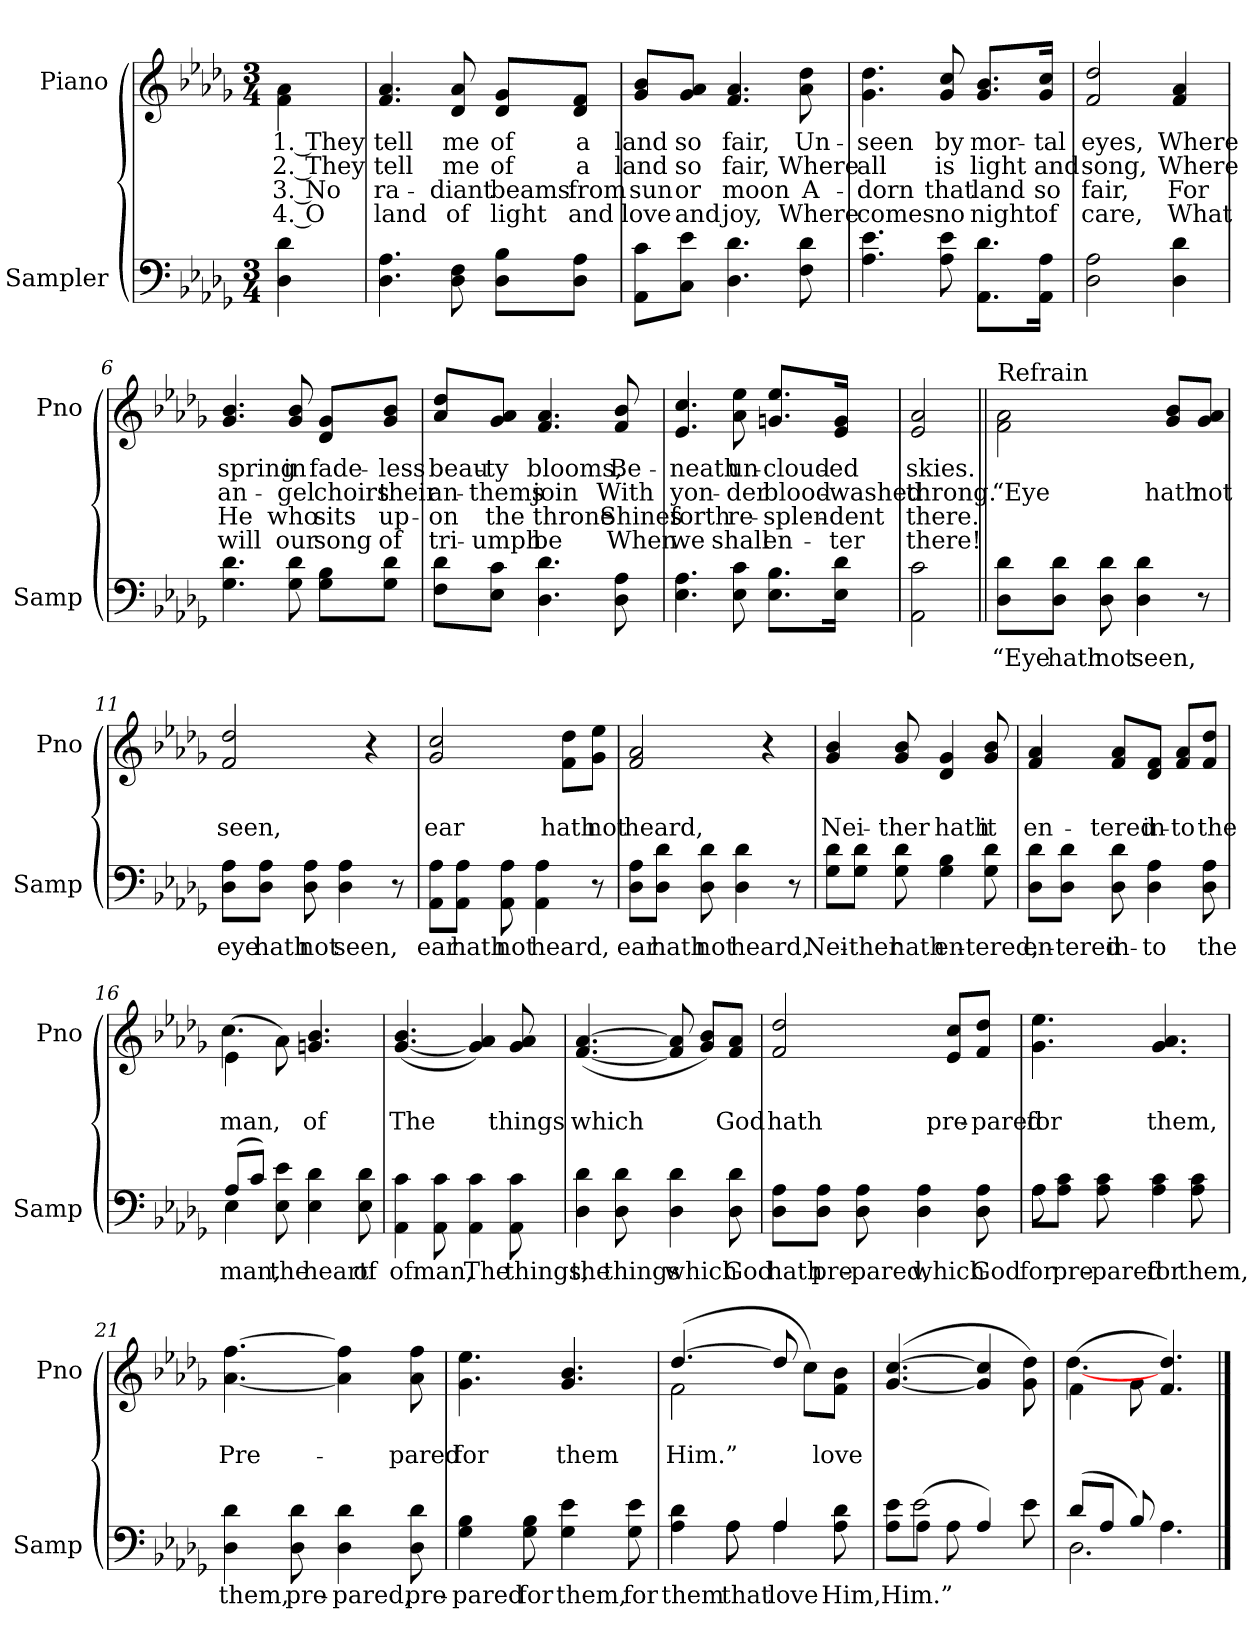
**kern	**text	**kern	**text	**text	**text	**text
*part2	*part2	*part1	*part1	*part1	*part1	*part1
*staff2	*staff2	*staff1	*staff1	*staff1	*staff1	*staff1
*I"Sampler	*	*I"Piano	*	*	*	*
*I'Samp	*	*I'Pno	*	*	*	*
*clefF4	*	*clefG2	*	*	*	*
*k[b-e-a-d-g-]	*	*k[b-e-a-d-g-]	*	*	*	*
*D-:	*	*D-:	*	*	*	*
*M3/4	*	*M3/4	*	*	*	*
=1	=1	=1	=1	=1	=1	=1
4D- 4d-	.	4f\ 4a-\	1. They	2. They	3. No	4. O
=2	=2	=2	=2	=2	=2	=2
4.D- 4.A-	.	4.f 4.a-	tell	tell	ra-	land
8D- 8F	.	8d- 8a-	me	me	-diant	of
8D-\ 8B-\L	.	8d-/ 8g-/L	of	of	beams	light
8D-\ 8A-\J	.	8d-/ 8f/J	a	a	from	and
=3	=3	=3	=3	=3	=3	=3
8AA-\ 8c\L	.	8g-/ 8b-/L	land	land	sun	love
8C\ 8e-\J	.	8g-/ 8a-/J	so	so	or	and
4.D- 4.d-	.	4.f 4.a-	fair,	fair,	moon	joy,
8F 8d-	.	8a- 8dd-	Un-	Where	A-	Where
=4	=4	=4	=4	=4	=4	=4
4.A- 4.e-	.	4.g- 4.dd-	-seen	all	-dorn	comes
8A- 8e-	.	8g- 8cc	by	is	that	no
8.AA-\ 8.d-\L	.	8.g-/ 8.b-/L	mor-	light	land	night
16AA-\ 16A-\Jk	.	16g-/ 16cc/Jk	-tal	and	so	of
=5	=5	=5	=5	=5	=5	=5
2D- 2A-	.	2f 2dd-	eyes,	song,	fair,	care,
4D- 4d-	.	4f 4a-	Where	Where	For	What
=6	=6	=6	=6	=6	=6	=6
4.G- 4.d-	.	4.g- 4.b-	spring	an-	He	will
8G- 8d-	.	8g- 8b-	in	-gel	who	our
8G-\ 8B-\L	.	8d-/ 8g-/L	fade-	choirs	sits	song
8G-\ 8d-\J	.	8g-/ 8b-/J	-less	their	up-	of
=7	=7	=7	=7	=7	=7	=7
8F\ 8d-\L	.	8a-/ 8dd-/L	beau-	an-	-on	tri-
8E-\ 8c\J	.	8g-/ 8a-/J	-ty	-thems	the	-umph
4.D- 4.d-	.	4.f 4.a-	blooms,	join	throne	be
8D- 8A-	.	8f 8b-	Be-	With	Shines	When
=8	=8	=8	=8	=8	=8	=8
4.E- 4.A-	.	4.e- 4.cc	-neath	yon-	forth	we
8E- 8c	.	8a- 8ee-	un-	-der	re-	shall
8.E-\ 8.B-\L	.	8.gn/ 8.ee-/L	-cloud-	blood-	-splen-	en-
16E-\ 16d-\Jk	.	16e-/ 16g/Jk	-ed	-washed	-dent	-ter
=9	=9	=9	=9	=9	=9	=9
2AA- 2c	.	2e- 2a-	skies.	throng.	there.	there!
=10||	=10||	=10||	=10||	=10||	=10||	=10||
!	!	!LO:TX:t=Refrain	!	!	!	!
8D-\ 8d-\L	“Eye	2f\ 2a-\	.	“Eye	.	.
8D-\ 8d-\J	hath	.	.	.	.	.
8D- 8d-	not	.	.	.	.	.
4D- 4d-	seen,	.	.	.	.	.
.	.	8g-/ 8b-/L	.	hath	.	.
8r	.	8g-/ 8a-/J	.	not	.	.
=11	=11	=11	=11	=11	=11	=11
8D-\ 8A-\L	eye	2f 2dd-	.	seen,	.	.
8D-\ 8A-\J	hath	.	.	.	.	.
8D- 8A-	not	.	.	.	.	.
4D- 4A-	seen,	.	.	.	.	.
.	.	4r	.	.	.	.
8r	.	.	.	.	.	.
=12	=12	=12	=12	=12	=12	=12
8AA-\ 8A-\L	ear	2g- 2cc	.	ear	.	.
8AA-\ 8A-\J	hath	.	.	.	.	.
8AA- 8A-	not	.	.	.	.	.
4AA- 4A-	heard,	.	.	.	.	.
.	.	8f\ 8dd-\L	.	hath	.	.
8r	.	8g-\ 8ee-\J	.	not	.	.
=13	=13	=13	=13	=13	=13	=13
8D-\ 8A-\L	ear	2f 2a-	.	heard,	.	.
8D-\ 8d-\J	hath	.	.	.	.	.
8D- 8d-	not	.	.	.	.	.
4D- 4d-	heard,	.	.	.	.	.
.	.	4r	.	.	.	.
8r	.	.	.	.	.	.
=14	=14	=14	=14	=14	=14	=14
8G-\ 8d-\L	Nei-	4g- 4b-	.	Nei-	.	.
8G-\ 8d-\J	-ther	.	.	.	.	.
8G- 8d-	hath	8g- 8b-	.	-ther	.	.
4G- 4B-	en-	4d- 4g-	.	hath	.	.
8G- 8d-	-tered,	8g- 8b-	.	it	.	.
=15	=15	=15	=15	=15	=15	=15
8D-\ 8d-\L	en-	4f 4a-	.	en-	.	.
8D-\ 8d-\J	-tered	.	.	.	.	.
8D- 8d-	in-	8f/ 8a-/L	.	-tered	.	.
4D- 4A-	-to	8d-/ 8f/J	.	in-	.	.
.	.	8f/ 8a-/L	.	-to	.	.
8D- 8A-	the	8f/ 8dd-/J	.	the	.	.
=16	=16	=16	=16	=16	=16	=16
*^	*	*^	*	*	*	*
(8A-/L	4E-	man,	(4e-\	4.cc	.	man,	.	.
8c/J)	.	.	.	.	.	.	.	.
8E- 8e-	2ryy	the	8a-\)	.	.	.	.	.
4E- 4d-	.	heart	4.gn 4.b-	4.ryy	.	of	.	.
8E- 8d-	.	of	.	.	.	.	.	.
*v	*v	*	*	*	*	*	*	*
*	*	*v	*v	*	*	*	*
=17	=17	=17	=17	=17	=17	=17
4AA- 4c	of	([4.g-/ 4.b-/	.	The	.	.
8AA- 8c	man,	.	.	.	.	.
4AA- 4c	The	4g-] 4a-)	.	.	.	.
8AA- 8c	things,	8g- 8a-	.	things	.	.
=18	=18	=18	=18	=18	=18	=18
4D- 4d-	the	([4.f [4.a-	.	which	.	.
8D- 8d-	things	.	.	.	.	.
4D- 4d-	which	8f/] 8a-/]	.	.	.	.
.	.	8g-/ 8b-/L)	.	.	.	.
8D- 8d-	God	8f/ 8a-/J	.	God	.	.
=19	=19	=19	=19	=19	=19	=19
8D-\ 8A-\L	hath	2f 2dd-	.	hath	.	.
8D-\ 8A-\J	pre-	.	.	.	.	.
8D- 8A-	-pared,	.	.	.	.	.
4D- 4A-	which	.	.	.	.	.
.	.	8e-/ 8cc/L	.	pre-	.	.
8D- 8A-	God	8f/ 8dd-/J	.	-pared	.	.
=20	=20	=20	=20	=20	=20	=20
*^	*	*	*	*	*	*
8A-\L	8A-	for	4.g- 4.ee-	.	for	.	.
8A-\ 8c\J	2ryy	pre-	.	.	.	.	.
8A- 8c	.	-pared	.	.	.	.	.
4A- 4c	.	for	4.g- 4.a-	.	them,	.	.
8A- 8c	8ryy	them,	.	.	.	.	.
*v	*v	*	*	*	*	*	*
=21	=21	=21	=21	=21	=21	=21
4D- 4d-	them,	[4.a- [4.ff	.	Pre-	.	.
8D- 8d-	pre-	.	.	.	.	.
4D- 4d-	-pared,	4a-] 4ff]	.	.	.	.
8D- 8d-	pre-	8a- 8ff	.	-pared	.	.
=22	=22	=22	=22	=22	=22	=22
4G- 4B-	-pared	4.g- 4.ee-	.	for	.	.
8G- 8B-	for	.	.	.	.	.
4G- 4e-	them,	4.g- 4.b-	.	them	.	.
8G- 8e-	for	.	.	.	.	.
=23	=23	=23	=23	=23	=23	=23
*^	*	*^	*	*	*	*
4A- 4d-	4ryy	them	([4.dd-/	2f	.	Him.”	.	.
8A-\	8A-	that	.	.	.	.	.	.
4A-/	4A-	love	8dd-/]	.	.	.	.	.
.	.	.	8cc\L)	4ryy	.	.	.	.
8A- 8d-	8ryy	Him,	8f\ 8b-\J	.	.	love	.	.
*	*	*	*v	*v	*	*	*	*
=24	=24	=24	=24	=24	=24	=24	=24
8A-\ 8e-\L	8ryy	Him.”	([4.g- [4.cc	.	.	.	.
(8A-\J	2e-	.	.	.	.	.	.
8A-\	.	.	.	.	.	.	.
4A-)	.	.	4g-] 4cc]	.	.	.	.
8e-	8ryy	.	8g- 8dd-)	.	.	.	.
=25	=25	=25	=25	=25	=25	=25	=25
*	*	*	*^	*	*	*	*
(8d-/L	2.D-	.	(4f\	[4.dd-	.	.	.	.
8A-/J	.	.	.	.	.	.	.	.
8B-/)	.	.	8g-\	.	.	.	.	.
4.A-\	.	.	4.f/ 4.dd-/)	4.ryy	.	.	.	.
*v	*v	*	*	*	*	*	*	*
*	*	*v	*v	*	*	*	*
==	==	==	==	==	==	==
*-	*-	*-	*-	*-	*-	*-
